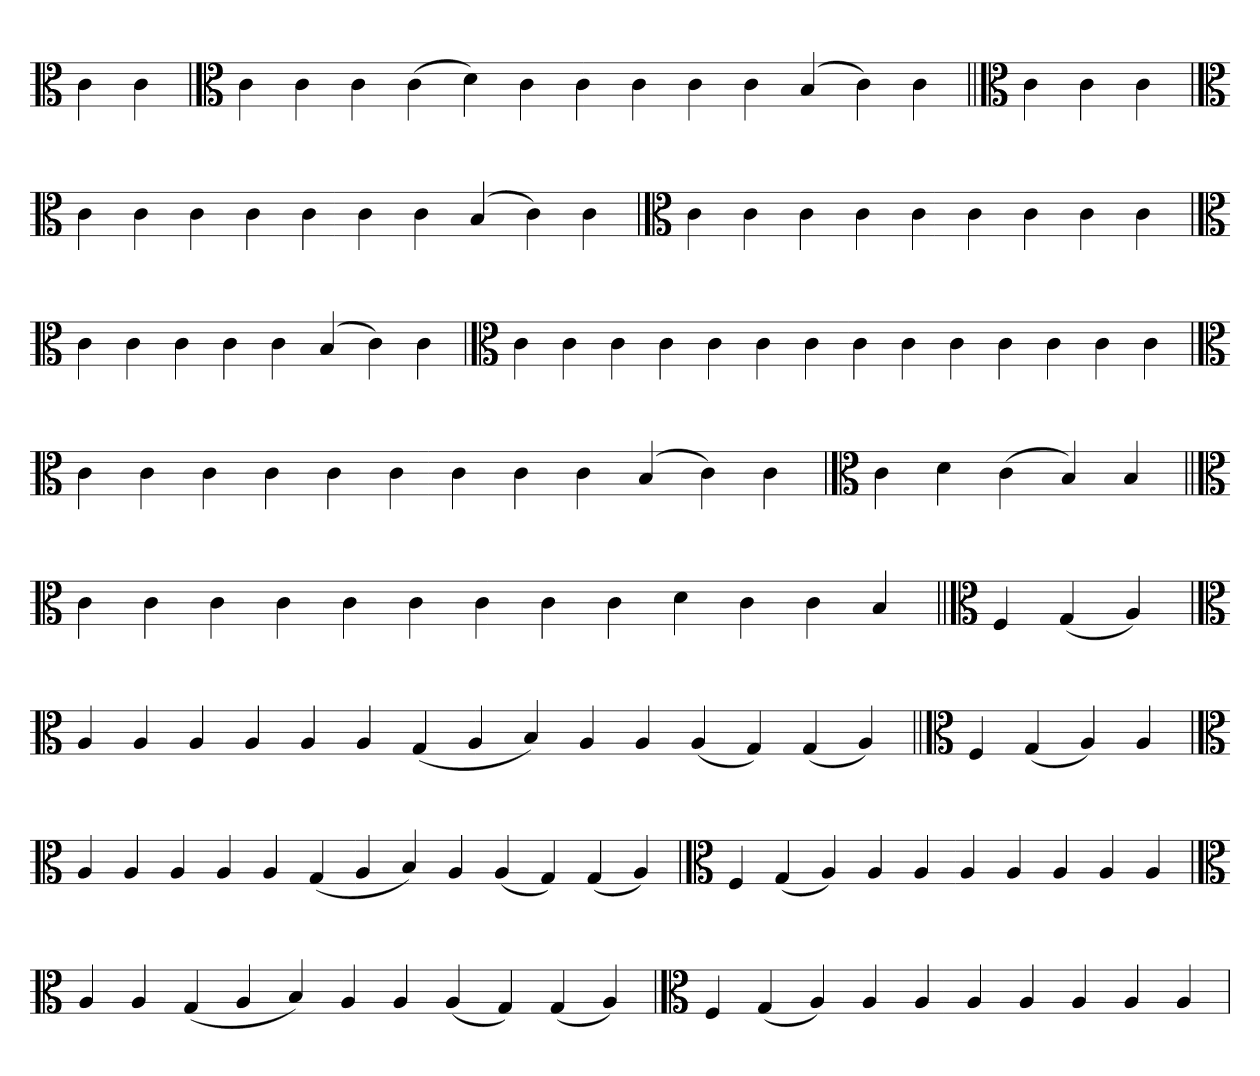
**kern
*part1
*staff1
*clefC3
=
4c
4c
=`
*clefC3
4c
4c
4c
(4c
4d)
4c
4c
4c
4c
4c
(4B
4c)
4c
=||
*clefC3
4c
4c
4c
=`
*clefC3
4c
4c
4c
4c
4c
4c
4c
(4B
4c)
4c
=
*clefC3
4c
4c
4c
4c
4c
4c
4c
4c
4c
=`
*clefC3
4c
4c
4c
4c
4c
(4B
4c)
4c
=
*clefC3
4c
4c
4c
4c
4c
4c
4c
4c
4c
4c
4c
4c
4c
4c
=`
*clefC3
4c
4c
4c
4c
4c
4c
4c
4c
4c
(4B
4c)
4c
='
*clefC3
4c
4d
(4c
4B)
4B
=||
*clefC3
4c
4c
4c
4c
4c
4c
4c
4c
4c
4d
4c
4c
4B
=||
*clefC3
4F
(4G
4A)
=`
*clefC3
4A
4A
4A
4A
4A
4A
(4G
4A
4B)
4A
4A
(4A
4G)
(4G
4A)
=||
*clefC3
4F
(4G
4A)
4A
=`
*clefC3
4A
4A
4A
4A
4A
(4G
4A
4B)
4A
(4A
4G)
(4G
4A)
=
*clefC3
4F
(4G
4A)
4A
4A
4A
4A
4A
4A
4A
=`
*clefC3
4A
4A
(4G
4A
4B)
4A
4A
(4A
4G)
(4G
4A)
=
*clefC3
4F
(4G
4A)
4A
4A
4A
4A
4A
4A
4A
=`
*-
